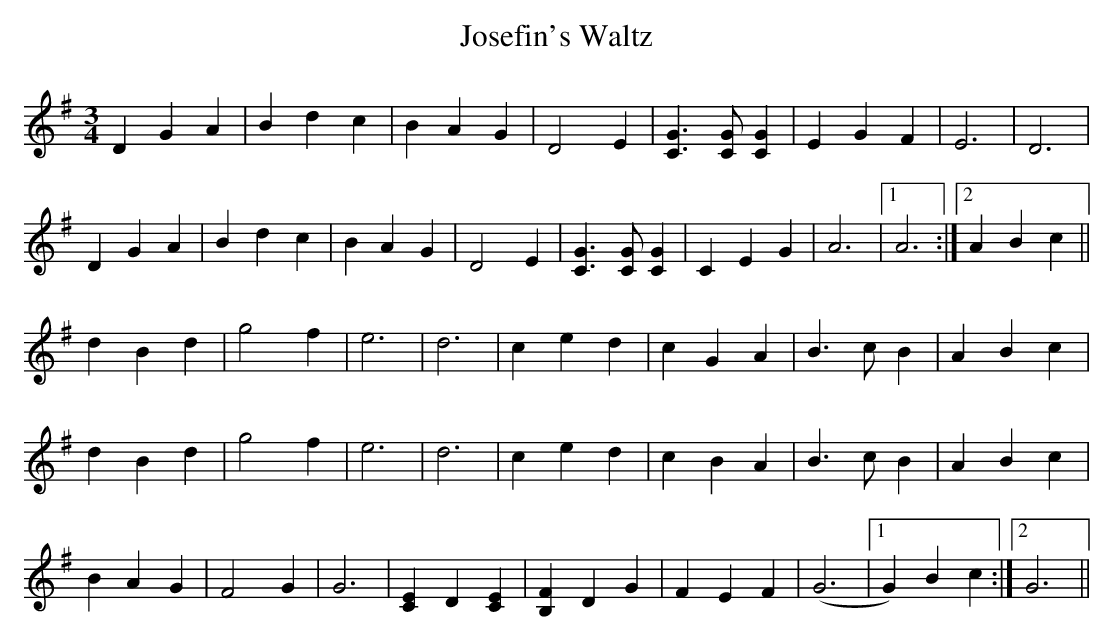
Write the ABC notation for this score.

X:1
T:Josefin's Waltz
M:3/4
L:1/4
K:G
DGA|Bdc|BAG|D2E|[GC]>[GC][GC]|EGF|E3|D3|
DGA|Bdc|BAG|D2E|[GC]>[GC][GC]|CEG|A3|1 A3:|2ABc||
dBd|g2f|e3|d3|ced|cGA|B>cB|ABc|
dBd|g2f|e3|d3|ced|cBA|B>cB|ABc|
BAG|F2G|G3|[EC]D[EC]|[FB,]DG|FEF|(G3|1 G)Bc:|2 G3||
